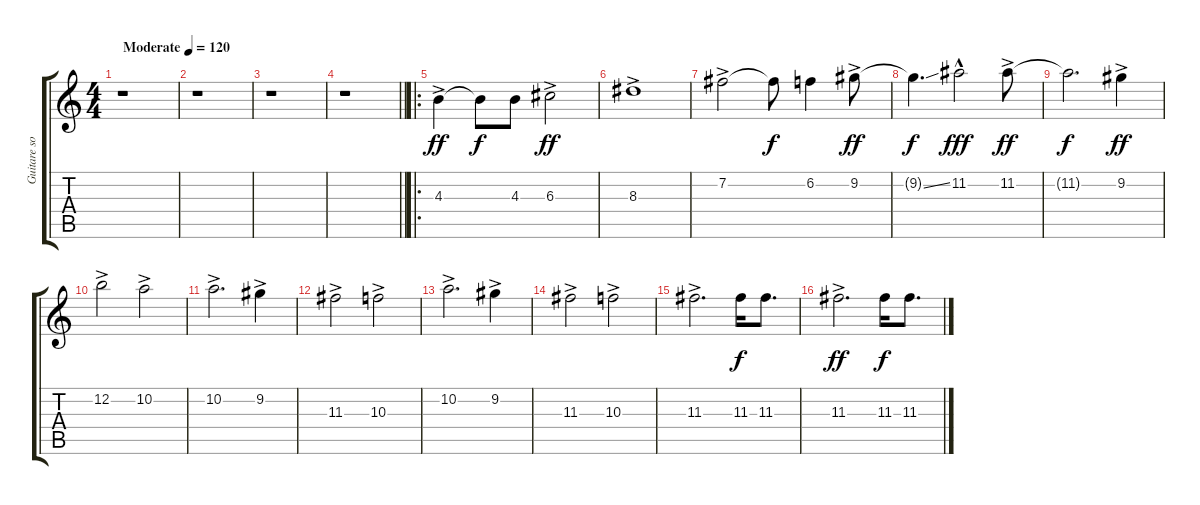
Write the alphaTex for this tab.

\track ("Guitare solo" "Guitare so") {instrument acousticguitarnylon}
\staff {score tabs}
\tuning (E4 B3 G3 D3 A2 E2) {hide}
\ts (4 4)
\tempo (120 "Moderate")
\clef g2
\ks c
r.1{dy ff instrument acousticguitarnylon} |
r.1 |
r.1 |
\barLineRight lightlight
r.1 |
\ro
4.3{ac}.4 4.3{t}.8{dy f} 4.3.8 6.3{ac}.2{dy ff} |
8.3{ac}.1 |
7.2{ac}.2 7.2{t}.8{dy f} 6.2.4 9.2{ac}.8{dy ff} |
9.2{ss t}.4{d dy f} 11.2{hac}.2{dy fff} 11.2{ac}.8{dy ff} |
11.2{t}.2{d dy f} 9.2{ac}.4{dy ff} |
12.2{ac}.2 10.2{ac}.2 |
10.2{ac}.2{d} 9.2{ac}.4 |
11.3{ac}.2 10.3{ac}.2 |
10.2{ac}.2{d} 9.2{ac}.4 |
11.3{ac}.2 10.3{ac}.2 |
11.3{ac}.2{d} 11.3.16{dy f} 11.3.8{d} |
11.3{ac}.2{d dy ff} 11.3.16{dy f} 11.3.8{d}
